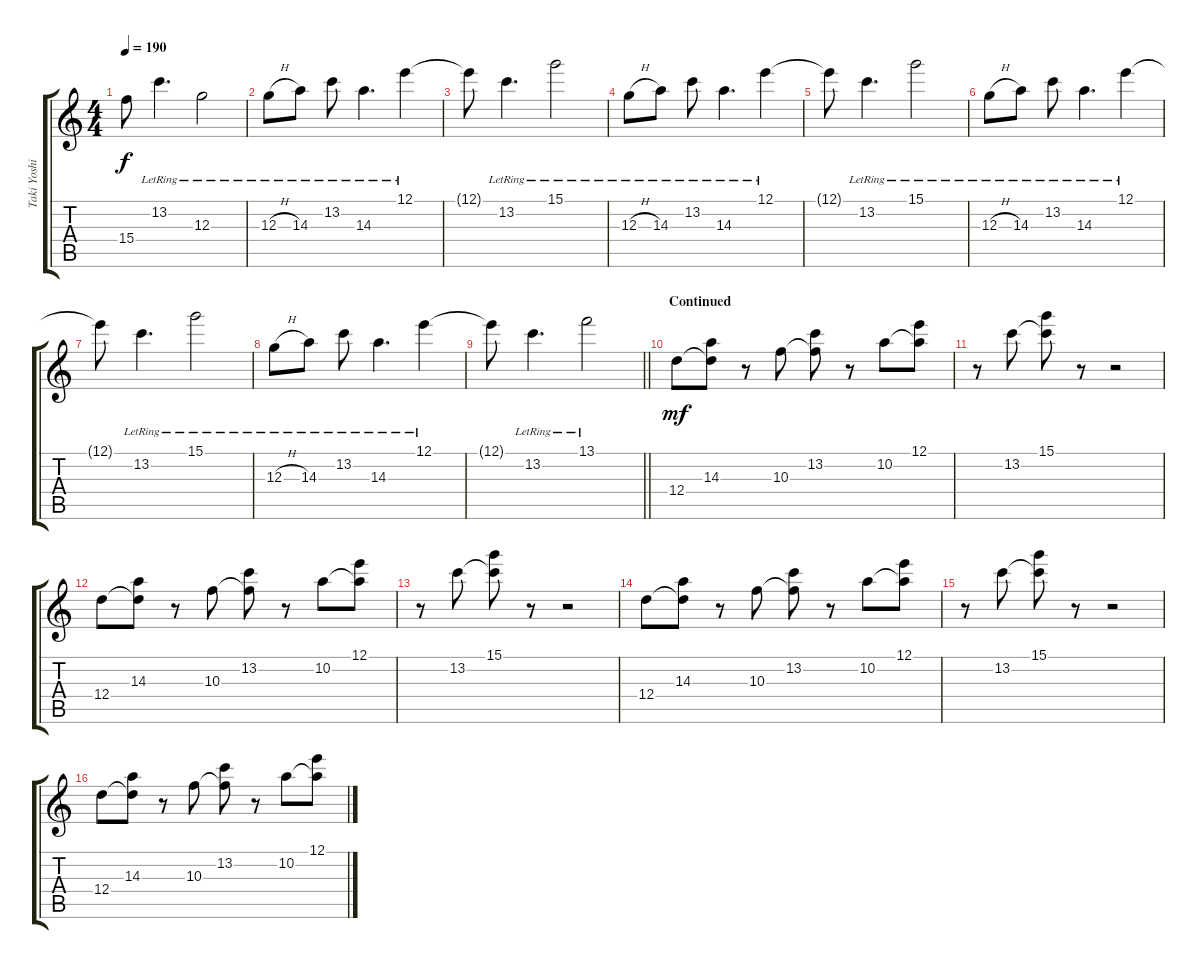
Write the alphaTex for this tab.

\track ("Taki Yoshimitsu" "Taki Yoshi") {instrument distortionguitar}
\staff {score tabs}
\tuning (E4 B3 G3 D3 A2 D2) {hide}
\ts (4 4)
\tempo 190
\clef g2
\ks c
15.4{t}.8{dy f} 13.2{lr}.4{d} 12.3{lr}.2 |
12.3{h lr}.8 14.3{lr}.8 13.2{lr}.8 14.3{lr}.4{d} 12.1{lr}.4 |
12.1{t}.8 13.2{lr}.4{d} 15.1{lr}.2 |
12.3{h lr}.8 14.3{lr}.8 13.2{lr}.8 14.3{lr}.4{d} 12.1{lr}.4 |
12.1{t}.8 13.2{lr}.4{d} 15.1{lr}.2 |
12.3{h lr}.8 14.3{lr}.8 13.2{lr}.8 14.3{lr}.4{d} 12.1{lr}.4 |
12.1{t}.8 13.2{lr}.4{d} 15.1{lr}.2 |
12.3{h lr}.8 14.3{lr}.8 13.2{lr}.8 14.3{lr}.4{d} 12.1{lr}.4 |
\barLineRight lightlight
12.1{t}.8 13.2{lr}.4{d} 13.1{lr}.2 |
\section ("" "Continued")
12.4.8{dy mf volume 13 instrument electricguitarclean} (14.3 12.4{t}).8 r.8 10.3.8 (13.2 10.3{t}).8 r.8 10.2.8 (12.1 10.2{t}).8 |
r.8 13.2.8 (15.1 13.2{t}).8 r.8 r.2 |
12.4.8 (14.3 12.4{t}).8 r.8 10.3.8 (13.2 10.3{t}).8 r.8 10.2.8 (12.1 10.2{t}).8 |
r.8 13.2.8 (15.1 13.2{t}).8 r.8 r.2 |
12.4.8 (14.3 12.4{t}).8 r.8 10.3.8 (13.2 10.3{t}).8 r.8 10.2.8 (12.1 10.2{t}).8 |
r.8 13.2.8 (15.1 13.2{t}).8 r.8 r.2 |
12.4.8 (14.3 12.4{t}).8 r.8 10.3.8 (13.2 10.3{t}).8 r.8 10.2.8 (12.1 10.2{t}).8
